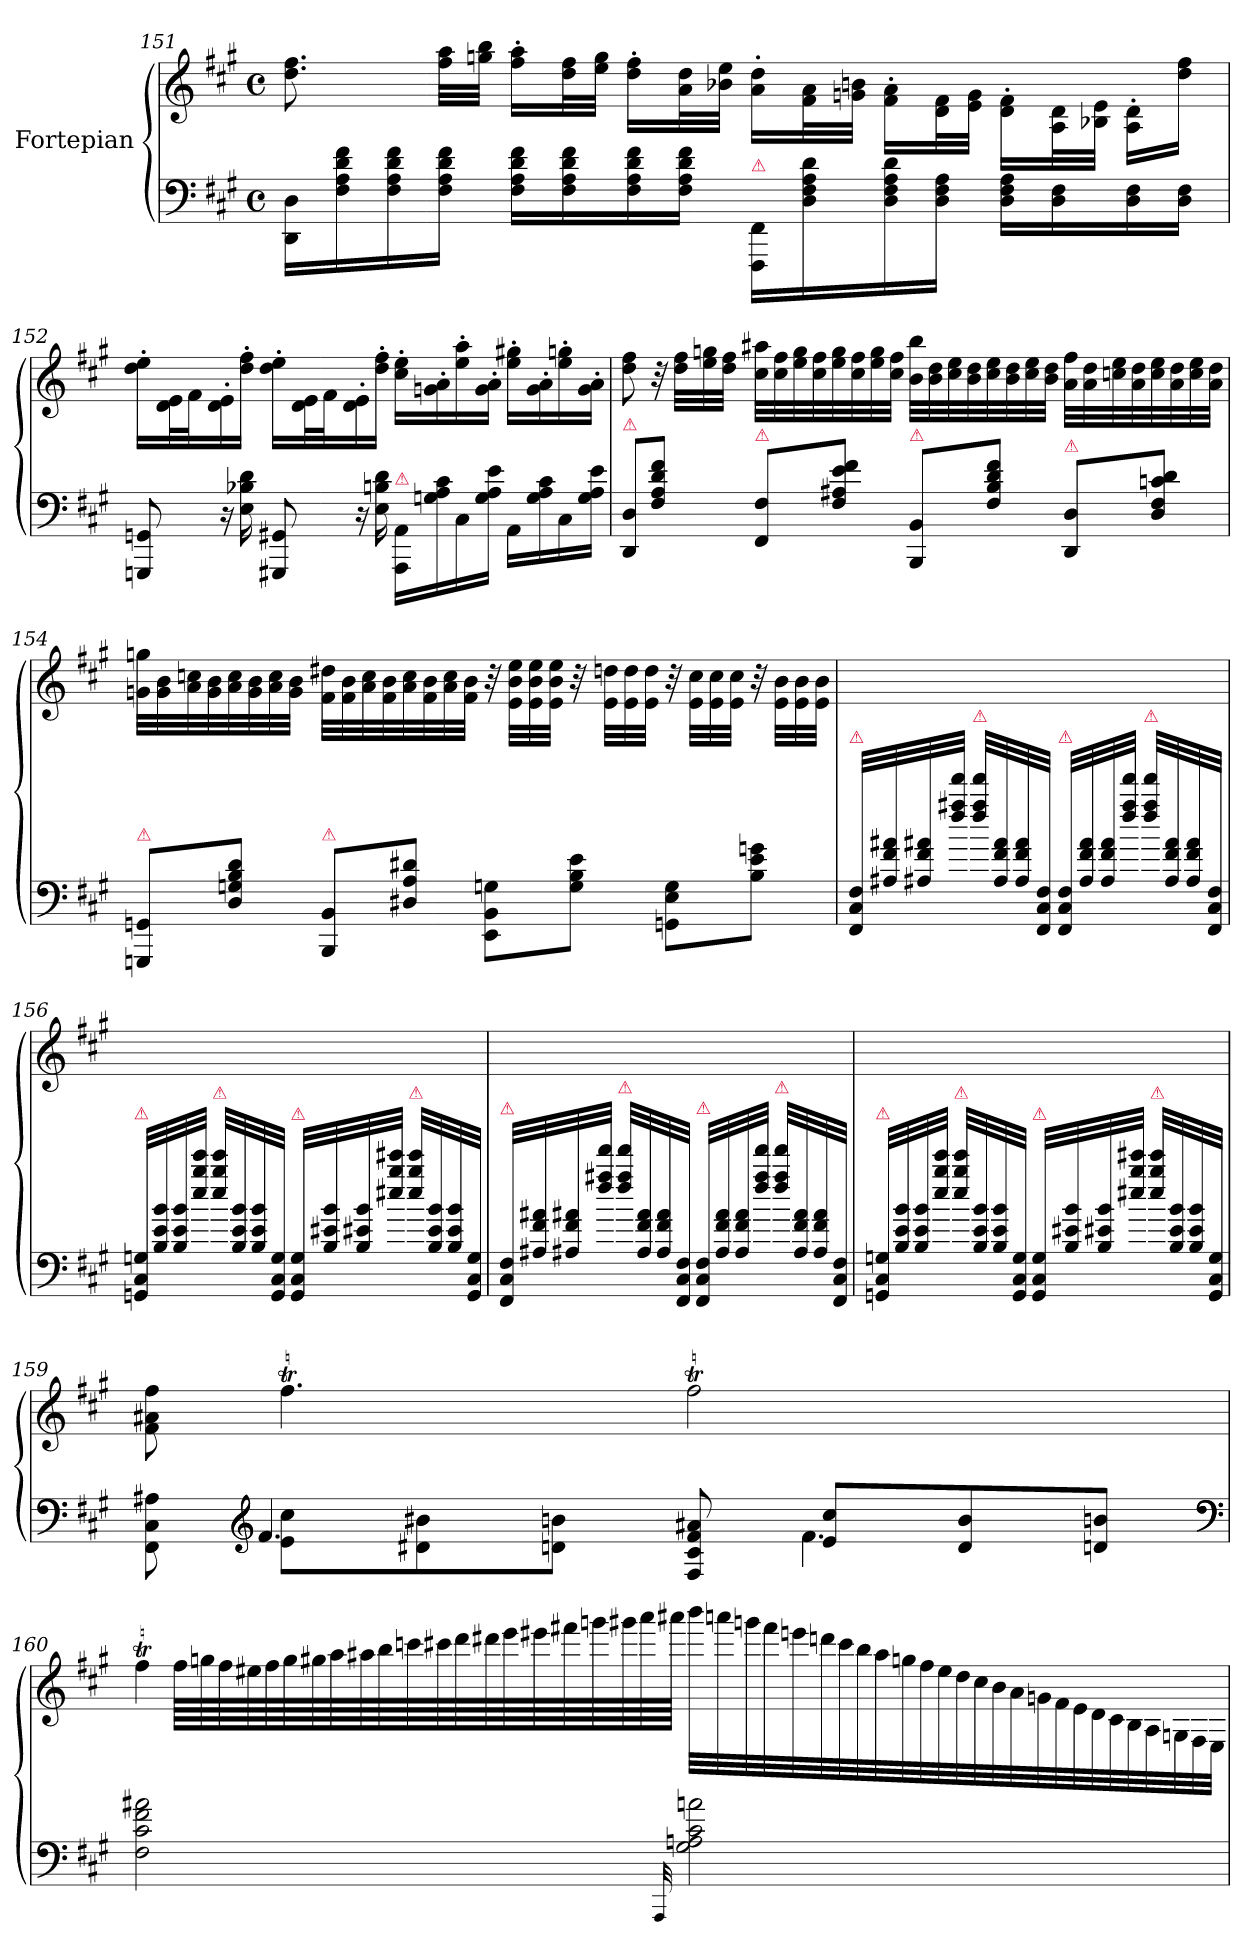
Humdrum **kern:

**kern	**kern
*part2	*part1
*staff2	*staff1
*I"Fortepian	*I"Fortepian
*clefF4	*clefG2
*k[f#c#g#]	*k[f#c#g#]
*M4/4	*M4/4
*met(c)	*met(c)
=151	=151
16DD\ 16D\LL	8.dd\ 8.ff#\
16F#\ 16A\ 16d\ 16f#\	.
16F#\ 16A\ 16d\ 16f#\	.
16F#\ 16A\ 16d\ 16f#\JJ	32ff#\ 32aa\LLL
.	32ggn\ 32bb\JJJ
16F#\ 16A\ 16d\ 16f#\LL	16ff#'\ 16aa'\LL
16F#\ 16A\ 16d\ 16f#\	32dd\ 32ff#\L
.	32ee\ 32gg\JJJ
16F#\ 16A\ 16d\ 16f#\	16dd'\ 16ff#'\LL
16F#\ 16A\ 16d\ 16f#\JJ	32a\ 32dd\L
.	32b-X\ 32ee\JJJ
!LO:TX:a:color=crimson:t=⚠	!
16FFF#/ 16FF#/LL	16a'\ 16dd'\LL
16D\ 16F#\ 16A\ 16d\	32f#\ 32a\L
.	32gn\ 32bn\JJJ
16D\ 16F#\ 16A\ 16d\	16f#'\ 16a'\LL
16D\ 16F#\ 16A\JJ	32d\ 32f#\L
.	32e\ 32g\JJJ
16D\ 16F#\ 16A\LL	16d'\ 16f#'\LL
16D\ 16F#\	32A\ 32d\L
.	32B-X\ 32e\JJJ
16D\ 16F#\	16A'\ 16d'\LL
16D\ 16F#\JJ	16dd\ 16ff#\JJ
=152	=152
8GGGn/ 8GGn/	16dd'\ 16ee'\LL
.	32d\ 32e\L
.	32f#\J
16r	16d'\ 16e'\
16E\ 16B-X\ 16d\	16dd'\ 16ff#'\JJ
8GGG#X/ 8GG#X/	16dd'\ 16ee'\LL
.	32d\ 32e\L
.	32f#\J
16r	16d'\ 16e'\
16E\ 16Bn\ 16d\	16dd'\ 16ff#'\JJ
!LO:TX:a:color=crimson:t=⚠	!
16AAA/ 16AA/LL	16cc#'\ 16ee'\LL
16Gn\ 16A\ 16c#\	16gn'\ 16a'\
16C#\	16ee'\ 16aa'\
16G\ 16A\ 16e\JJ	16g'\ 16a'\JJ
16AA\LL	16ee'\ 16gg#X'\LL
16G\ 16A\ 16c#\	16g'\ 16a'\
16C#\	16ee'\ 16ggn'\
16G\ 16A\ 16e\JJ	16g'\ 16a'\JJ
=153	=153
!LO:TX:a:color=crimson:t=⚠	!
8DD/ 8D/L	8dd\ 8ff#\
8F#\ 8A\ 8d\ 8f#\J	32r
.	32dd\ 32ff#\LLL
.	32ee\ 32ggn\
.	32dd\ 32ff#\JJJ
!LO:TX:a:color=crimson:t=⚠	!
8FF#/ 8F#/L	32cc#\ 32aa#X\LLL
.	32cc#\ 32ff#\
.	32ee\ 32gg\
.	32cc#\ 32ff#\
8F#\ 8A#X\ 8e\ 8f#\J	32ee\ 32gg\
.	32cc#\ 32ff#\
.	32ee\ 32gg\
.	32cc#\ 32ff#\JJJ
!LO:TX:a:color=crimson:t=⚠	!
8BBB/ 8BB/L	32b\ 32bb\LLL
.	32b\ 32dd\
.	32cc#\ 32ee\
.	32b\ 32dd\
8F#\ 8B\ 8d\ 8f#\J	32cc#\ 32ee\
.	32b\ 32dd\
.	32cc#\ 32ee\
.	32b\ 32dd\JJJ
!LO:TX:a:color=crimson:t=⚠	!
8DD/ 8D/L	32a\ 32ff#\LLL
.	32a\ 32dd\
.	32ccn\ 32ee\
.	32a\ 32dd\
8D\ 8F#\ 8cn\ 8d\J	32cc\ 32ee\
.	32a\ 32dd\
.	32cc\ 32ee\
.	32a\ 32dd\JJJ
=154	=154
!LO:TX:a:color=crimson:t=⚠	!
8GGGn/ 8GGn/L	32gn\ 32ggn\LLL
.	32g\ 32b\
.	32a\ 32ccn\
.	32g\ 32b\
8D\ 8Gn\ 8B\ 8d\J	32a\ 32cc\
.	32g\ 32b\
.	32a\ 32cc\
.	32g\ 32b\JJJ
!LO:TX:a:color=crimson:t=⚠	!
8BBB/ 8BB/L	32f#\ 32dd#X\LLL
.	32f#\ 32b\
.	32a\ 32cc\
.	32f#\ 32b\
8D#X\ 8A\ 8d#X\J	32a\ 32cc\
.	32f#\ 32b\
.	32a\ 32cc\
.	32f#\ 32b\JJJ
8EE\ 8BB\ 8Gn\L	32r
.	32e\ 32b\ 32ee\LLL
.	32e\ 32b\ 32ee\
.	32e\ 32b\ 32ee\JJJ
8G\ 8B\ 8e\J	32r
.	32e\ 32ddn\LLL
.	32e\ 32dd\
.	32e\ 32dd\JJJ
8GGn\ 8E\ 8G\L	32r
.	32e\ 32cc\LLL
.	32e\ 32cc\
.	32e\ 32cc\JJJ
8B\ 8e\ 8gn\J	32r
.	32e\ 32b\LLL
.	32e\ 32b\
.	32e\ 32b\JJJ
=155	=155
!LO:TX:a:color=crimson:t=⚠	!
!LO:N:vis=32	!
16FF#/ 16C#/ 16F#/LLL	1ryy
!LO:N:vis=32	!
16A#X\ 16f#\ 16a#X\	.
!LO:N:vis=32	!
16A#X/ 16f#/ 16a#X/	.
!LO:N:vis=32	!
16ff#\ 16aa#X\ 16fff#\JJJ	.
!LO:TX:a:color=crimson:t=⚠	!
!LO:N:vis=32	!
16ff#\ 16aa#\ 16fff#\LLL	.
!LO:N:vis=32	!
16A#/ 16f#/ 16a#/	.
!LO:N:vis=32	!
16A#\ 16f#\ 16a#\	.
!LO:N:vis=32	!
16FF#/ 16C#/ 16F#/JJJ	.
!LO:TX:a:color=crimson:t=⚠	!
!LO:N:vis=32	!
16FF#/ 16C#/ 16F#/LLL	.
!LO:N:vis=32	!
16A#\ 16f#\ 16a#\	.
!LO:N:vis=32	!
16A#/ 16f#/ 16a#/	.
!LO:N:vis=32	!
16ff#\ 16aa#\ 16fff#\JJJ	.
!LO:TX:a:color=crimson:t=⚠	!
!LO:N:vis=32	!
16ff#\ 16aa#\ 16fff#\LLL	.
!LO:N:vis=32	!
16A#/ 16f#/ 16a#/	.
!LO:N:vis=32	!
16A#\ 16f#\ 16a#\	.
!LO:N:vis=32	!
16FF#/ 16C#/ 16F#/JJJ	.
=156	=156
!LO:TX:a:color=crimson:t=⚠	!
!LO:N:vis=32	!
16GGn/ 16C#/ 16Gn/LLL	1ryy
!LO:N:vis=32	!
16B\ 16e\ 16b\	.
!LO:N:vis=32	!
16B/ 16e/ 16b/	.
!LO:N:vis=32	!
16ee\ 16bb\ 16eee\JJJ	.
!LO:TX:a:color=crimson:t=⚠	!
!LO:N:vis=32	!
16ee\ 16bb\ 16eee\LLL	.
!LO:N:vis=32	!
16B/ 16e/ 16b/	.
!LO:N:vis=32	!
16B\ 16e\ 16b\	.
!LO:N:vis=32	!
16GG/ 16C#/ 16G/JJJ	.
!LO:TX:a:color=crimson:t=⚠	!
!LO:N:vis=32	!
16GG/ 16C#/ 16G/LLL	.
!LO:N:vis=32	!
16B\ 16e#X\ 16b\	.
!LO:N:vis=32	!
16B/ 16e#X/ 16b/	.
!LO:N:vis=32	!
16ee#X\ 16bb\ 16eee#X\JJJ	.
!LO:TX:a:color=crimson:t=⚠	!
!LO:N:vis=32	!
16ee#\ 16bb\ 16eee#\LLL	.
!LO:N:vis=32	!
16B/ 16e#/ 16b/	.
!LO:N:vis=32	!
16B\ 16e#\ 16b\	.
!LO:N:vis=32	!
16GG/ 16C#/ 16G/JJJ	.
=157	=157
!LO:TX:a:color=crimson:t=⚠	!
!LO:N:vis=32	!
16FF#/ 16C#/ 16F#/LLL	1ryy
!LO:N:vis=32	!
16A#X\ 16f#\ 16a#X\	.
!LO:N:vis=32	!
16A#X/ 16f#/ 16a#X/	.
!LO:N:vis=32	!
16ff#\ 16aa#X\ 16fff#\JJJ	.
!LO:TX:a:color=crimson:t=⚠	!
!LO:N:vis=32	!
16ff#\ 16aa#\ 16fff#\LLL	.
!LO:N:vis=32	!
16A#/ 16f#/ 16a#/	.
!LO:N:vis=32	!
16A#\ 16f#\ 16a#\	.
!LO:N:vis=32	!
16FF#/ 16C#/ 16F#/JJJ	.
!LO:TX:a:color=crimson:t=⚠	!
!LO:N:vis=32	!
16FF#/ 16C#/ 16F#/LLL	.
!LO:N:vis=32	!
16A#\ 16f#\ 16a#\	.
!LO:N:vis=32	!
16A#/ 16f#/ 16a#/	.
!LO:N:vis=32	!
16ff#\ 16aa#\ 16fff#\JJJ	.
!LO:TX:a:color=crimson:t=⚠	!
!LO:N:vis=32	!
16ff#\ 16aa#\ 16fff#\LLL	.
!LO:N:vis=32	!
16A#/ 16f#/ 16a#/	.
!LO:N:vis=32	!
16A#\ 16f#\ 16a#\	.
!LO:N:vis=32	!
16FF#/ 16C#/ 16F#/JJJ	.
=158	=158
!LO:TX:a:color=crimson:t=⚠	!
!LO:N:vis=32	!
16GGn/ 16C#/ 16Gn/LLL	1ryy
!LO:N:vis=32	!
16B\ 16e\ 16b\	.
!LO:N:vis=32	!
16B/ 16e/ 16b/	.
!LO:N:vis=32	!
16ee\ 16bb\ 16eee\JJJ	.
!LO:TX:a:color=crimson:t=⚠	!
!LO:N:vis=32	!
16ee\ 16bb\ 16eee\LLL	.
!LO:N:vis=32	!
16B/ 16e/ 16b/	.
!LO:N:vis=32	!
16B\ 16e\ 16b\	.
!LO:N:vis=32	!
16GG/ 16C#/ 16G/JJJ	.
!LO:TX:a:color=crimson:t=⚠	!
!LO:N:vis=32	!
16GG/ 16C#/ 16G/LLL	.
!LO:N:vis=32	!
16B\ 16e#X\ 16b\	.
!LO:N:vis=32	!
16B/ 16e#X/ 16b/	.
!LO:N:vis=32	!
16ee#X\ 16bb\ 16eee#X\JJJ	.
!LO:TX:a:color=crimson:t=⚠	!
!LO:N:vis=32	!
16ee#\ 16bb\ 16eee#\LLL	.
!LO:N:vis=32	!
16B/ 16e#/ 16b/	.
!LO:N:vis=32	!
16B\ 16e#\ 16b\	.
!LO:N:vis=32	!
16GG/ 16C#/ 16G/JJJ	.
=159	=159
*^	*
8FF#\ 8C#\ 8A#X\	8ryy	8f#\ 8a#X\ 8ff#\
*clefG2	*	*
8e\ 8cc#\L	4.f#/	4.ff#t\
8d#X\ 8b#X\	.	.
8dn\ 8bn\J	.	.
8F#/ 8c#/ 8f#/ 8a#X/	8ryy	2ff#t\
8e/ 8cc#/L	4.f#\	.
8d/ 8b/	.	.
8dn/ 8bn/J	.	.
*v	*v	*
*clefF4	*
=160	=160
2F#\ 2c#\ 2f#\ 2a#X\	4ff#t\
*	*Xtuplet
.	84ff#\LLLL
.	84ggn\
.	84ff#\
.	84ee#X\
.	84ff#\
.	84gg\
.	84gg#X\
.	84aa\
.	84aa#X\
.	84bb\
.	84cccn\
.	84ccc#X\
.	84ddd\
.	84ddd#X\
.	84eee\
.	84eee#X\
.	84fff#X\
.	84gggn\
.	84ggg#X\
.	84aaa\
.	84aaa#X\JJJJ
32qqAAA/	.
2G#\ 2An\ 2c#\ 2an\	52bbb\LLL
.	52aaan\
.	52gggn\
.	52fff#\
.	52eeen\
.	52dddn\
.	52ccc#\
.	52bb\
.	52aa#\
.	52ggn\
.	52ff#\
.	52ee#\
.	52dd\
.	52cc#\
.	52b\
.	52a\
.	52gn\
.	52f#\
.	52e\
.	52d\
.	52c#\
.	52B\
.	52A\
.	52Gn\
.	52F#\
.	52E\JJJ
=	=
*-	*-
